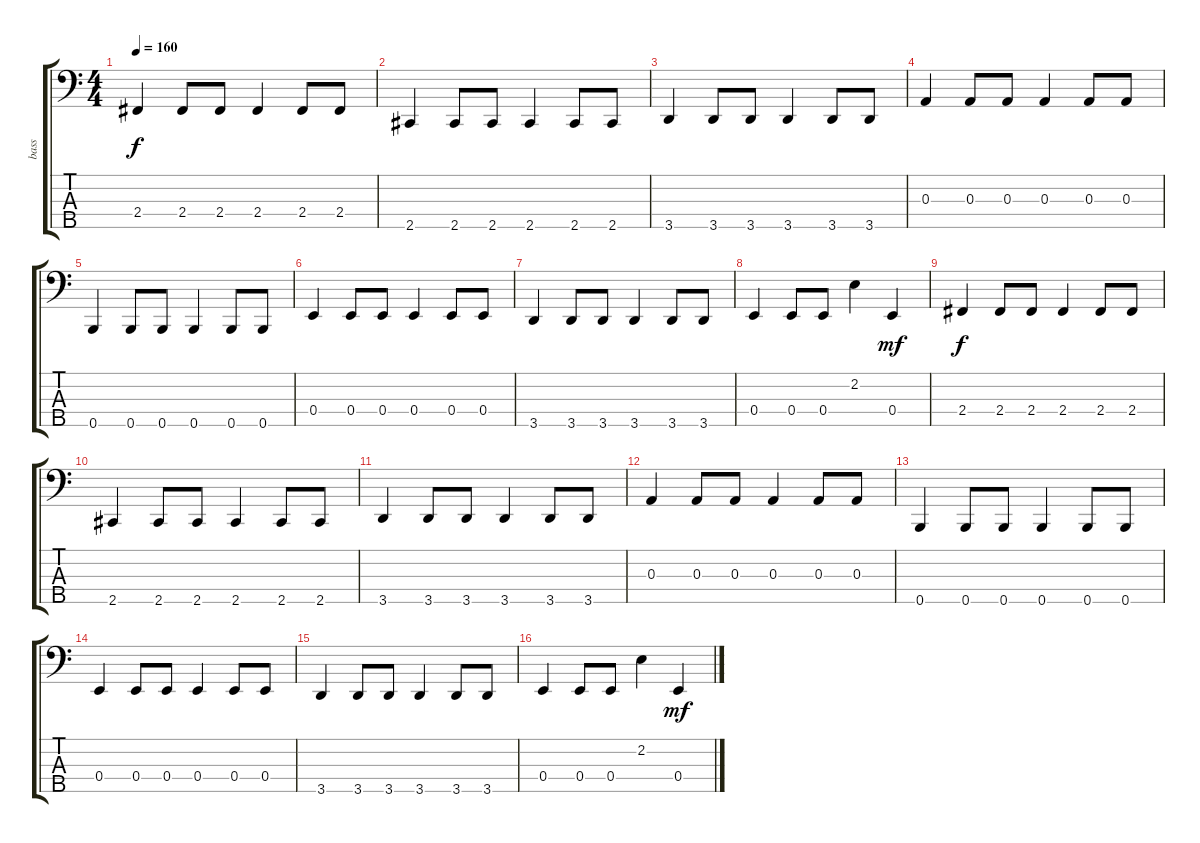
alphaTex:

\track ("bass" "bass") {instrument electricbassfinger}
\staff {score tabs}
\tuning (G2 D2 A1 E1 B0) {hide}
\ts (4 4)
\tempo 160
\clef f4
\ks c
2.4.4{dy f} 2.4.8 2.4.8 2.4.4 2.4.8 2.4.8 |
2.5.4 2.5.8 2.5.8 2.5.4 2.5.8 2.5.8 |
3.5.4 3.5.8 3.5.8 3.5.4 3.5.8 3.5.8 |
0.3.4 0.3.8 0.3.8 0.3.4 0.3.8 0.3.8 |
0.5.4 0.5.8 0.5.8 0.5.4 0.5.8 0.5.8 |
0.4.4 0.4.8 0.4.8 0.4.4 0.4.8 0.4.8 |
3.5.4 3.5.8 3.5.8 3.5.4 3.5.8 3.5.8 |
0.4.4 0.4.8 0.4.8 2.2.4 0.4.4{dy mf} |
2.4.4{dy f} 2.4.8 2.4.8 2.4.4 2.4.8 2.4.8 |
2.5.4 2.5.8 2.5.8 2.5.4 2.5.8 2.5.8 |
3.5.4 3.5.8 3.5.8 3.5.4 3.5.8 3.5.8 |
0.3.4 0.3.8 0.3.8 0.3.4 0.3.8 0.3.8 |
0.5.4 0.5.8 0.5.8 0.5.4 0.5.8 0.5.8 |
0.4.4 0.4.8 0.4.8 0.4.4 0.4.8 0.4.8 |
3.5.4 3.5.8 3.5.8 3.5.4 3.5.8 3.5.8 |
0.4.4 0.4.8 0.4.8 2.2.4 0.4.4{dy mf}
